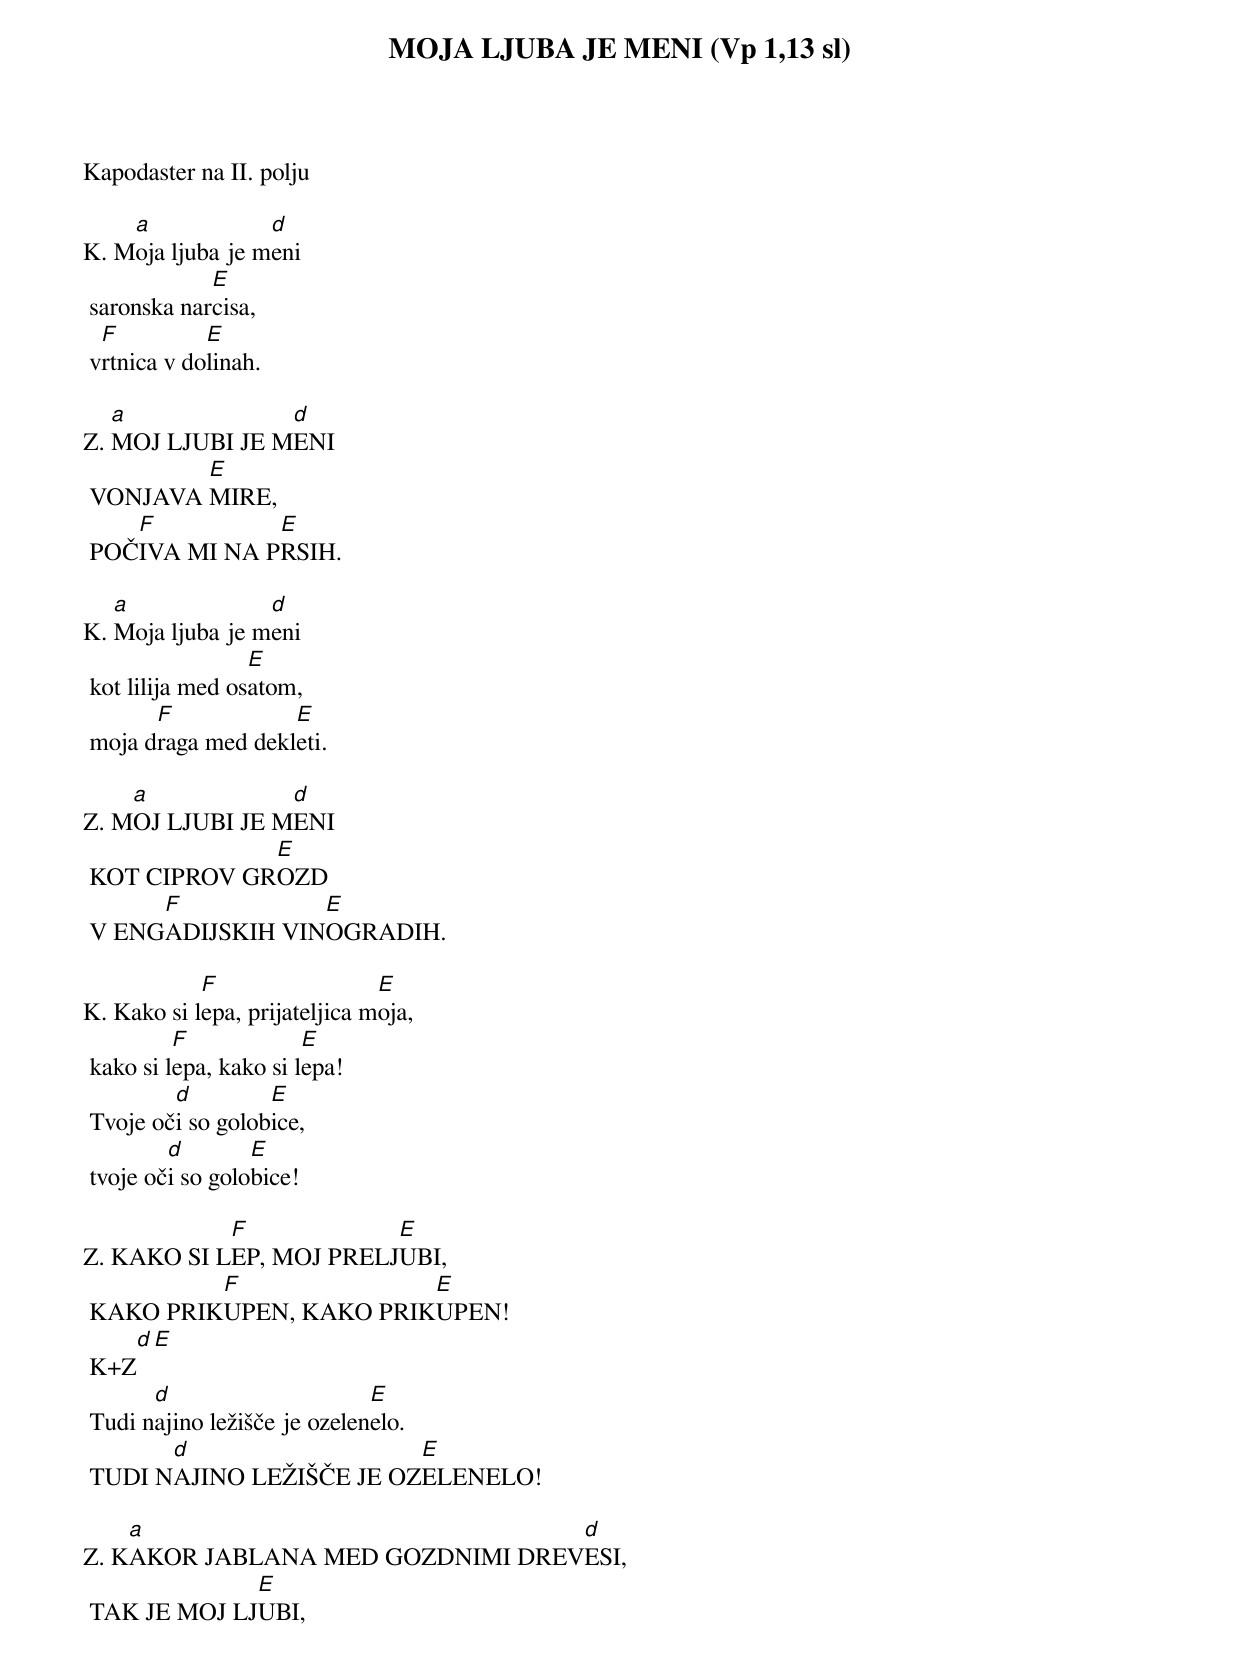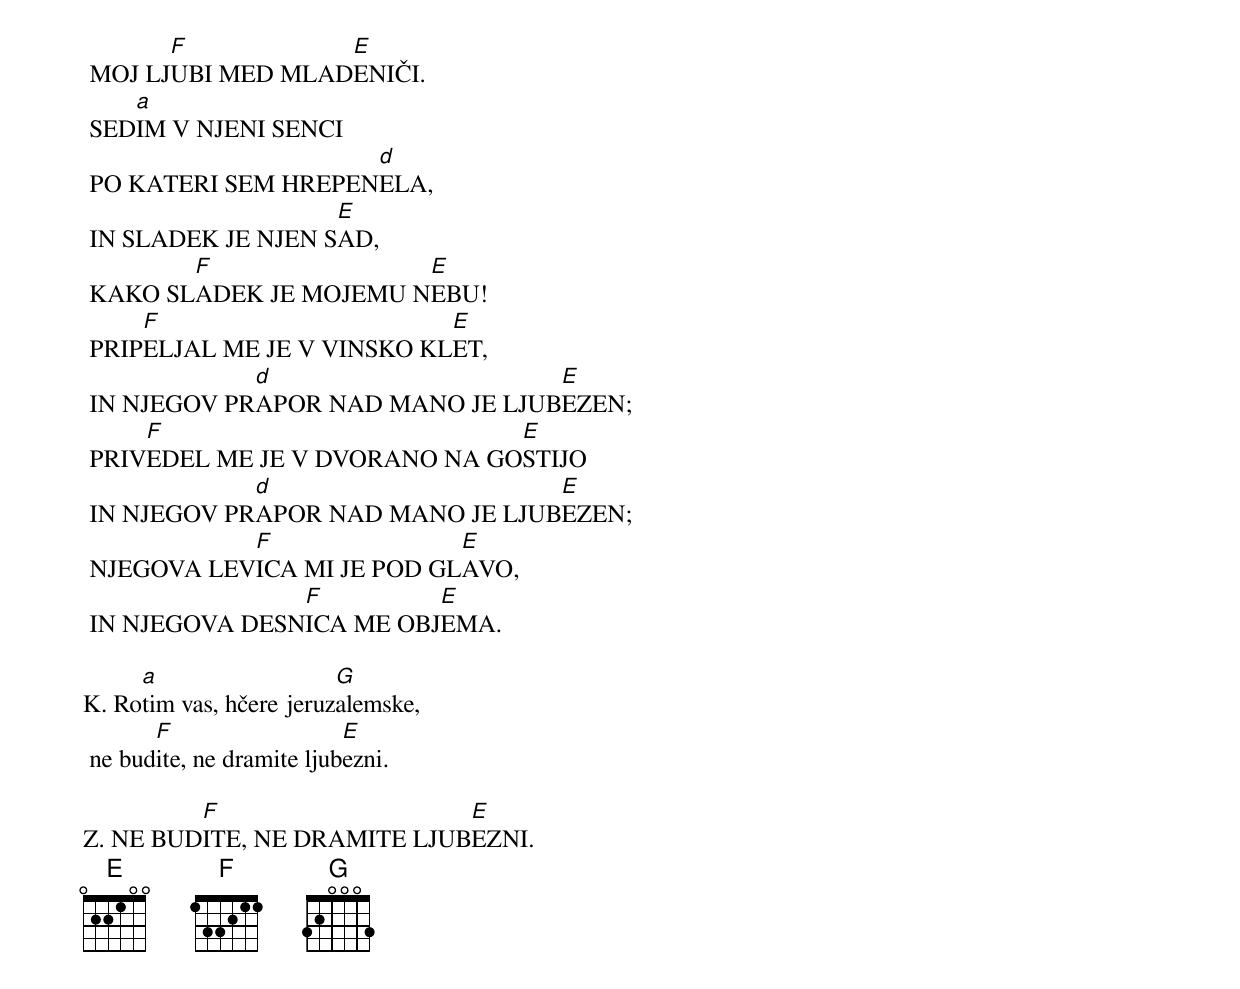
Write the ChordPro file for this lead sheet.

{title: MOJA LJUBA JE MENI (Vp 1,13 sl)}

Kapodaster na II. polju

K.	M[a]oja ljuba je m[d]eni
	saronska nar[E]cisa,
	v[F]rtnica v do[E]linah.

Z.	[a]MOJ LJUBI JE M[d]ENI
	VONJAVA [E]MIRE,
	POČ[F]IVA MI NA P[E]RSIH.

K.	[a]Moja ljuba je m[d]eni
	kot lilija med os[E]atom,
	moja d[F]raga med dekl[E]eti.

Z.	M[a]OJ LJUBI JE M[d]ENI
	KOT CIPROV GR[E]OZD
	V ENG[F]ADIJSKIH VIN[E]OGRADIH.

K.	Kako si l[F]epa, prijateljica m[E]oja,
	kako si l[F]epa, kako si l[E]epa!
	Tvoje oč[d]i so golob[E]ice,
	tvoje oč[d]i so golo[E]bice!

Z.	KAKO SI L[F]EP, MOJ PRELJ[E]UBI,
	KAKO PRIK[F]UPEN, KAKO PRIK[E]UPEN!
	K+Z[d][E]
	Tudi n[d]ajino ležišče je ozelen[E]elo.
	TUDI N[d]AJINO LEŽIŠČE JE OZ[E]ELENELO!

Z.	K[a]AKOR JABLANA MED GOZDNIMI DREV[d]ESI,
	TAK JE MOJ LJ[E]UBI,
	MOJ LJ[F]UBI MED MLAD[E]ENIČI.
	SED[a]IM V NJENI SENCI
	PO KATERI SEM HREPEN[d]ELA,
	IN SLADEK JE NJEN S[E]AD,
	KAKO SL[F]ADEK JE MOJEMU N[E]EBU!
	PRIP[F]ELJAL ME JE V VINSKO KL[E]ET,
	IN NJEGOV PR[d]APOR NAD MANO JE LJUB[E]EZEN;
	PRIV[F]EDEL ME JE V DVORANO NA GO[E]STIJO
	IN NJEGOV PR[d]APOR NAD MANO JE LJUB[E]EZEN;
	NJEGOVA LEV[F]ICA MI JE POD GL[E]AVO,
	IN NJEGOVA DESN[F]ICA ME OBJ[E]EMA.

K.	Ro[a]tim vas, hčere jeruz[G]alemske,
	ne bud[F]ite, ne dramite ljub[E]ezni.

Z.	NE BUD[F]ITE, NE DRAMITE LJUB[E]EZNI.
